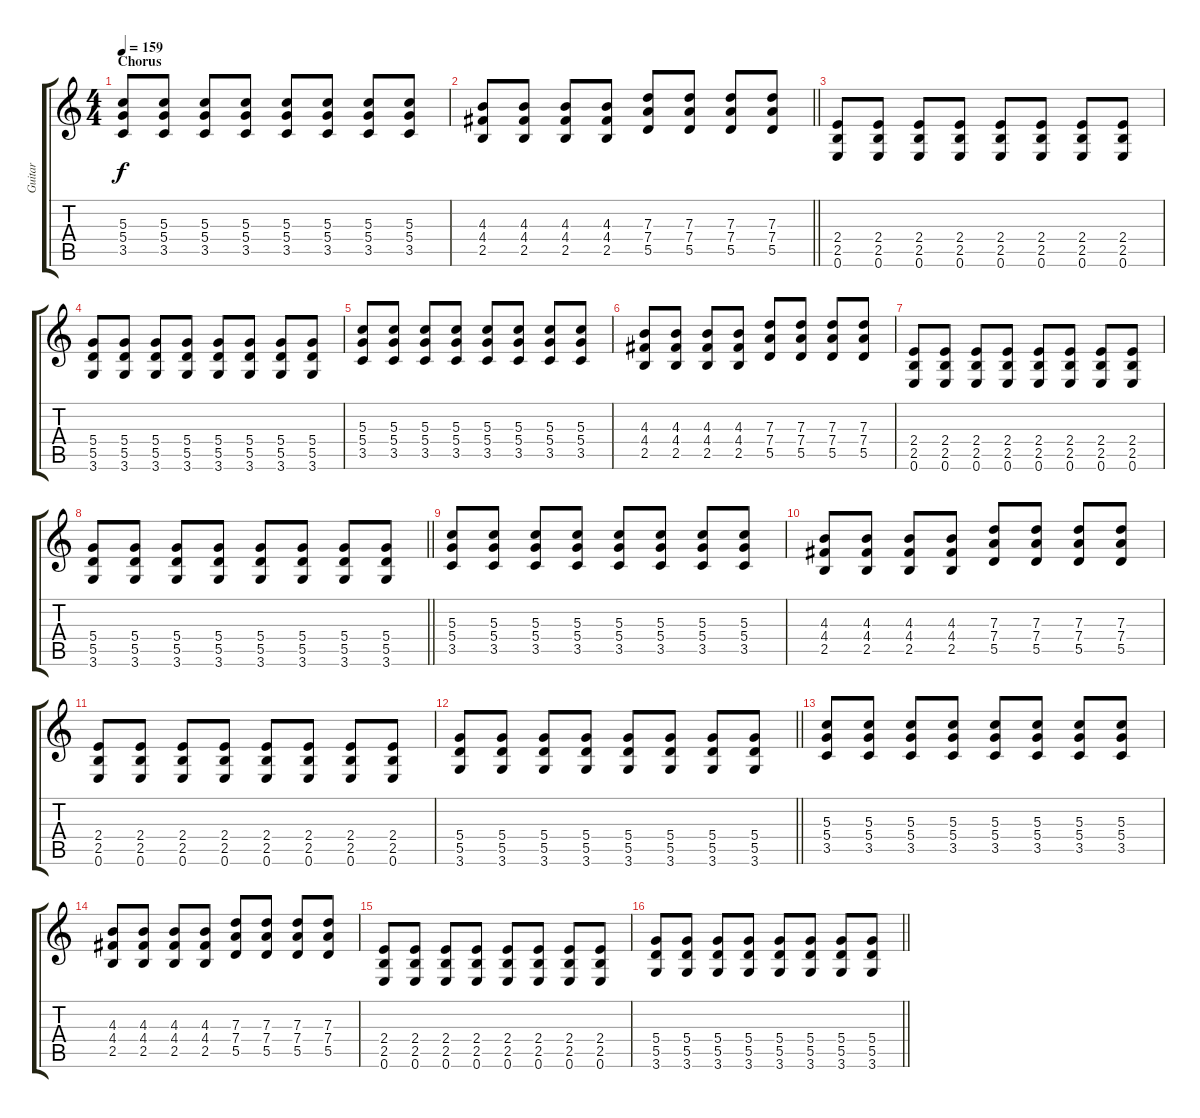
\track ("Guitar" "Guitar") {instrument overdrivenguitar}
\staff {score tabs}
\tuning (E4 B3 G3 D3 A2 E2) {hide}
\ts (4 4)
\section ("" "Chorus")
\tempo 159
\clef g2
\ks c
(5.3 5.4 3.5).8{dy f} (5.3 5.4 3.5).8 (5.3 5.4 3.5).8 (5.3 5.4 3.5).8 (5.3 5.4 3.5).8 (5.3 5.4 3.5).8 (5.3 5.4 3.5).8 (5.3 5.4 3.5).8 |
\barLineRight lightlight
(4.3 4.4 2.5).8 (4.3 4.4 2.5).8 (4.3 4.4 2.5).8 (4.3 4.4 2.5).8 (7.3 7.4 5.5).8 (7.3 7.4 5.5).8 (7.3 7.4 5.5).8 (7.3 7.4 5.5).8 |
(2.4 2.5 0.6).8 (2.4 2.5 0.6).8 (2.4 2.5 0.6).8 (2.4 2.5 0.6).8 (2.4 2.5 0.6).8 (2.4 2.5 0.6).8 (2.4 2.5 0.6).8 (2.4 2.5 0.6).8 |
(5.4 5.5 3.6).8 (5.4 5.5 3.6).8 (5.4 5.5 3.6).8 (5.4 5.5 3.6).8 (5.4 5.5 3.6).8 (5.4 5.5 3.6).8 (5.4 5.5 3.6).8 (5.4 5.5 3.6).8 |
(5.3 5.4 3.5).8 (5.3 5.4 3.5).8 (5.3 5.4 3.5).8 (5.3 5.4 3.5).8 (5.3 5.4 3.5).8 (5.3 5.4 3.5).8 (5.3 5.4 3.5).8 (5.3 5.4 3.5).8 |
(4.3 4.4 2.5).8 (4.3 4.4 2.5).8 (4.3 4.4 2.5).8 (4.3 4.4 2.5).8 (7.3 7.4 5.5).8 (7.3 7.4 5.5).8 (7.3 7.4 5.5).8 (7.3 7.4 5.5).8 |
(2.4 2.5 0.6).8 (2.4 2.5 0.6).8 (2.4 2.5 0.6).8 (2.4 2.5 0.6).8 (2.4 2.5 0.6).8 (2.4 2.5 0.6).8 (2.4 2.5 0.6).8 (2.4 2.5 0.6).8 |
\barLineRight lightlight
(5.4 5.5 3.6).8 (5.4 5.5 3.6).8 (5.4 5.5 3.6).8 (5.4 5.5 3.6).8 (5.4 5.5 3.6).8 (5.4 5.5 3.6).8 (5.4 5.5 3.6).8 (5.4 5.5 3.6).8 |
\section ("" "")
(5.3 5.4 3.5).8 (5.3 5.4 3.5).8 (5.3 5.4 3.5).8 (5.3 5.4 3.5).8 (5.3 5.4 3.5).8 (5.3 5.4 3.5).8 (5.3 5.4 3.5).8 (5.3 5.4 3.5).8 |
(4.3 4.4 2.5).8 (4.3 4.4 2.5).8 (4.3 4.4 2.5).8 (4.3 4.4 2.5).8 (7.3 7.4 5.5).8 (7.3 7.4 5.5).8 (7.3 7.4 5.5).8 (7.3 7.4 5.5).8 |
(2.4 2.5 0.6).8 (2.4 2.5 0.6).8 (2.4 2.5 0.6).8 (2.4 2.5 0.6).8 (2.4 2.5 0.6).8 (2.4 2.5 0.6).8 (2.4 2.5 0.6).8 (2.4 2.5 0.6).8 |
\barLineRight lightlight
(5.4 5.5 3.6).8 (5.4 5.5 3.6).8 (5.4 5.5 3.6).8 (5.4 5.5 3.6).8 (5.4 5.5 3.6).8 (5.4 5.5 3.6).8 (5.4 5.5 3.6).8 (5.4 5.5 3.6).8 |
(5.3 5.4 3.5).8 (5.3 5.4 3.5).8 (5.3 5.4 3.5).8 (5.3 5.4 3.5).8 (5.3 5.4 3.5).8 (5.3 5.4 3.5).8 (5.3 5.4 3.5).8 (5.3 5.4 3.5).8 |
(4.3 4.4 2.5).8 (4.3 4.4 2.5).8 (4.3 4.4 2.5).8 (4.3 4.4 2.5).8 (7.3 7.4 5.5).8 (7.3 7.4 5.5).8 (7.3 7.4 5.5).8 (7.3 7.4 5.5).8 |
(2.4 2.5 0.6).8 (2.4 2.5 0.6).8 (2.4 2.5 0.6).8 (2.4 2.5 0.6).8 (2.4 2.5 0.6).8 (2.4 2.5 0.6).8 (2.4 2.5 0.6).8 (2.4 2.5 0.6).8 |
\barLineRight lightlight
(5.4 5.5 3.6).8 (5.4 5.5 3.6).8 (5.4 5.5 3.6).8 (5.4 5.5 3.6).8 (5.4 5.5 3.6).8 (5.4 5.5 3.6).8 (5.4 5.5 3.6).8 (5.4 5.5 3.6).8
